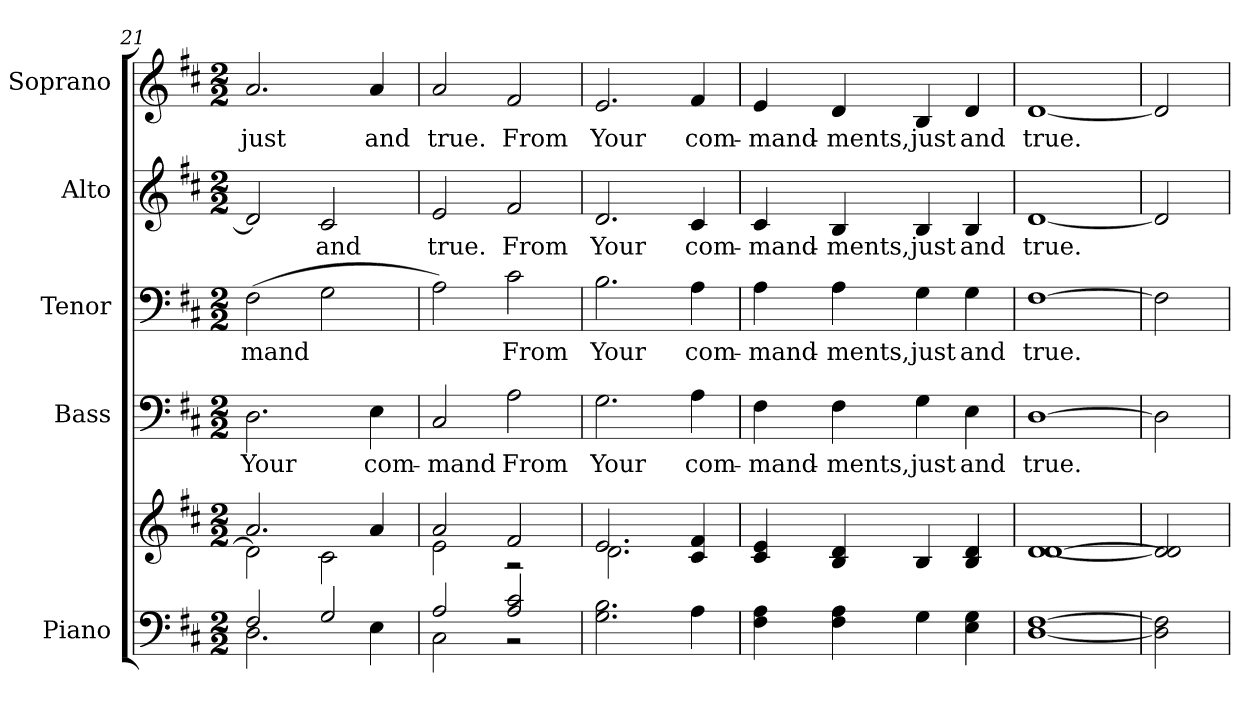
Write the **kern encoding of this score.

**kern	**kern	**kern	**text	**kern	**text	**kern	**text	**kern	**text
*part5	*part5	*part4	*part4	*part3	*part3	*part2	*part2	*part1	*part1
*staff6	*staff5	*staff4	*staff4	*staff3	*staff3	*staff2	*staff2	*staff1	*staff1
*I"Piano	*	*I"Bass	*	*I"Tenor	*	*I"Alto	*	*I"Soprano	*
*I'Pno.	*	*I'B.	*	*I'T.	*	*I'A.	*	*I'S.	*
*clefF4	*clefG2	*clefF4	*	*clefF4	*	*clefG2	*	*clefG2	*
*k[f#c#]	*k[f#c#]	*k[f#c#]	*	*k[f#c#]	*	*k[f#c#]	*	*k[f#c#]	*
*D:	*D:	*D:	*	*D:	*	*D:	*	*D:	*
*M2/2	*M2/2	*M2/2	*	*M2/2	*	*M2/2	*	*M2/2	*
=21	=21	=21	=21	=21	=21	=21	=21	=21	=21
*^	*^	*	*	*	*	*	*	*	*
!	!	!	!	!	!LO:LY:b:color=#000000	!	!	!	!	!	!
!	!	!	!	!	!	!	!LO:LY:b:color=#000000	!	!	!	!
!	!	!	!	!	!	!	!	!	!	!	!LO:LY:b:color=#000000
2F#i/	2.Di\	2.ai/	2di\]	2.Di\	Your	(2F#i\	-mand	2di/]	.	2.ai/	just
!	!	!	!	!	!	!	!	!	!LO:LY:b:color=#000000	!	!
2Gi/	.	.	2c#i\	.	.	2Gi\	.	2c#i/	and	.	.
!	!	!	!	!	!LO:LY:b:color=#000000	!	!	!	!	!	!
!	!	!	!	!	!	!	!	!	!	!	!LO:LY:b:color=#000000
.	4Ei\	4ai/	.	4Ei\	com-	.	.	.	.	4ai/	and
=22	=22	=22	=22	=22	=22	=22	=22	=22	=22	=22	=22
!	!	!	!	!	!LO:LY:b:color=#000000	!	!	!	!	!	!
!	!	!	!	!	!	!	!	!	!LO:LY:b:color=#000000	!	!
!	!	!	!	!	!	!	!	!	!	!	!LO:LY:b:color=#000000
2Ai/	2C#i\	2ai/	2ei\	2C#i/	-mand	2Ai\)	.	2ei/	true.	2ai/	true.
!	!	!	!	!	!LO:LY:b:color=#000000	!	!	!	!	!	!
!	!	!	!	!	!	!	!LO:LY:b:color=#000000	!	!	!	!
!	!	!	!	!	!	!	!	!	!LO:LY:b:color=#000000	!	!
!	!	!	!	!	!	!	!	!	!	!	!LO:LY:b:color=#000000
2Ai/ 2c#i	2r	2f#i/	2r	2Ai\	From	2c#i\	From	2f#i/	From	2f#i/	From
*v	*v	*	*	*	*	*	*	*	*	*	*
=23	=23	=23	=23	=23	=23	=23	=23	=23	=23	=23
*^	*	*	*	*	*	*	*	*	*	*
!	!	!	!	!	!LO:LY:b:color=#000000	!	!	!	!	!	!
*v	*v	*	*	*	*	*	*	*	*	*	*
*^	*	*	*	*	*	*	*	*	*	*
!	!	!	!	!	!	!	!LO:LY:b:color=#000000	!	!	!	!
*v	*v	*	*	*	*	*	*	*	*	*	*
*^	*	*	*	*	*	*	*	*	*	*
!	!	!	!	!	!	!	!	!	!LO:LY:b:color=#000000	!	!
*v	*v	*	*	*	*	*	*	*	*	*	*
*^	*	*	*	*	*	*	*	*	*	*
!	!	!	!	!	!	!	!	!	!	!	!LO:LY:b:color=#000000
*v	*v	*	*	*	*	*	*	*	*	*	*
2.Gi\ 2.Bi	2.ei/	2.di\	2.Gi\	Your	2.Bi\	Your	2.di/	Your	2.ei/	Your
!	!	!	!	!LO:LY:b:color=#000000	!	!	!	!	!	!
!	!	!	!	!	!	!LO:LY:b:color=#000000	!	!	!	!
!	!	!	!	!	!	!	!	!LO:LY:b:color=#000000	!	!
!	!	!	!	!	!	!	!	!	!	!LO:LY:b:color=#000000
4Ai\	4c#i/ 4f#i	4ryy	4Ai\	com-	4Ai\	com-	4c#i/	com-	4f#i/	com-
*	*v	*v	*	*	*	*	*	*	*	*
=24	=24	=24	=24	=24	=24	=24	=24	=24	=24
*	*^	*	*	*	*	*	*	*	*
!	!	!	!	!LO:LY:b:color=#000000	!	!	!	!	!	!
*	*v	*v	*	*	*	*	*	*	*	*
*	*^	*	*	*	*	*	*	*	*
!	!	!	!	!	!	!LO:LY:b:color=#000000	!	!	!	!
*	*v	*v	*	*	*	*	*	*	*	*
*	*^	*	*	*	*	*	*	*	*
!	!	!	!	!	!	!	!	!LO:LY:b:color=#000000	!	!
*	*v	*v	*	*	*	*	*	*	*	*
*	*^	*	*	*	*	*	*	*	*
!	!	!	!	!	!	!	!	!	!	!LO:LY:b:color=#000000
*	*v	*v	*	*	*	*	*	*	*	*
4F#i\ 4Ai	4c#i/ 4ei	4F#i\	-mand-	4Ai\	-mand-	4c#i/	-mand-	4ei/	-mand-
!	!	!	!LO:LY:b:color=#000000	!	!	!	!	!	!
!	!	!	!	!	!LO:LY:b:color=#000000	!	!	!	!
!	!	!	!	!	!	!	!LO:LY:b:color=#000000	!	!
!	!	!	!	!	!	!	!	!	!LO:LY:b:color=#000000
4F#i\ 4Ai	4Bi/ 4di	4F#i\	-ments,	4Ai\	-ments,	4Bi/	-ments,	4di/	-ments,
!	!	!	!LO:LY:b:color=#000000	!	!	!	!	!	!
!	!	!	!	!	!LO:LY:b:color=#000000	!	!	!	!
!	!	!	!	!	!	!	!LO:LY:b:color=#000000	!	!
!	!	!	!	!	!	!	!	!	!LO:LY:b:color=#000000
4Gi\	4Bi/	4Gi\	just	4Gi\	just	4Bi/	just	4Bi/	just
!	!	!	!LO:LY:b:color=#000000	!	!	!	!	!	!
!	!	!	!	!	!LO:LY:b:color=#000000	!	!	!	!
!	!	!	!	!	!	!	!LO:LY:b:color=#000000	!	!
!	!	!	!	!	!	!	!	!	!LO:LY:b:color=#000000
4Ei\ 4Gi	4Bi/ 4di	4Ei\	and	4Gi\	and	4Bi/	and	4di/	and
!!LO:PB:g=z
=25	=25	=25	=25	=25	=25	=25	=25	=25	=25
!	!	!	!LO:LY:b:color=#000000	!	!	!	!	!	!
!	!	!	!	!	!LO:LY:b:color=#000000	!	!	!	!
!	!	!	!	!	!	!	!LO:LY:b:color=#000000	!	!
!	!	!	!	!	!	!	!	!	!LO:LY:b:color=#000000
[1Di [1F#i	[1di [1di	[1Di	true.	[1F#i	true.	[1di	true.	[1di	true.
=26	=26	=26	=26	=26	=26	=26	=26	=26	=26
2Di] 2F#i]	2di] 2di]	2Di]	.	2F#i]	.	2di]	.	2di]	.
=	=	=	=	=	=	=	=	=	=
*-	*-	*-	*-	*-	*-	*-	*-	*-	*-
